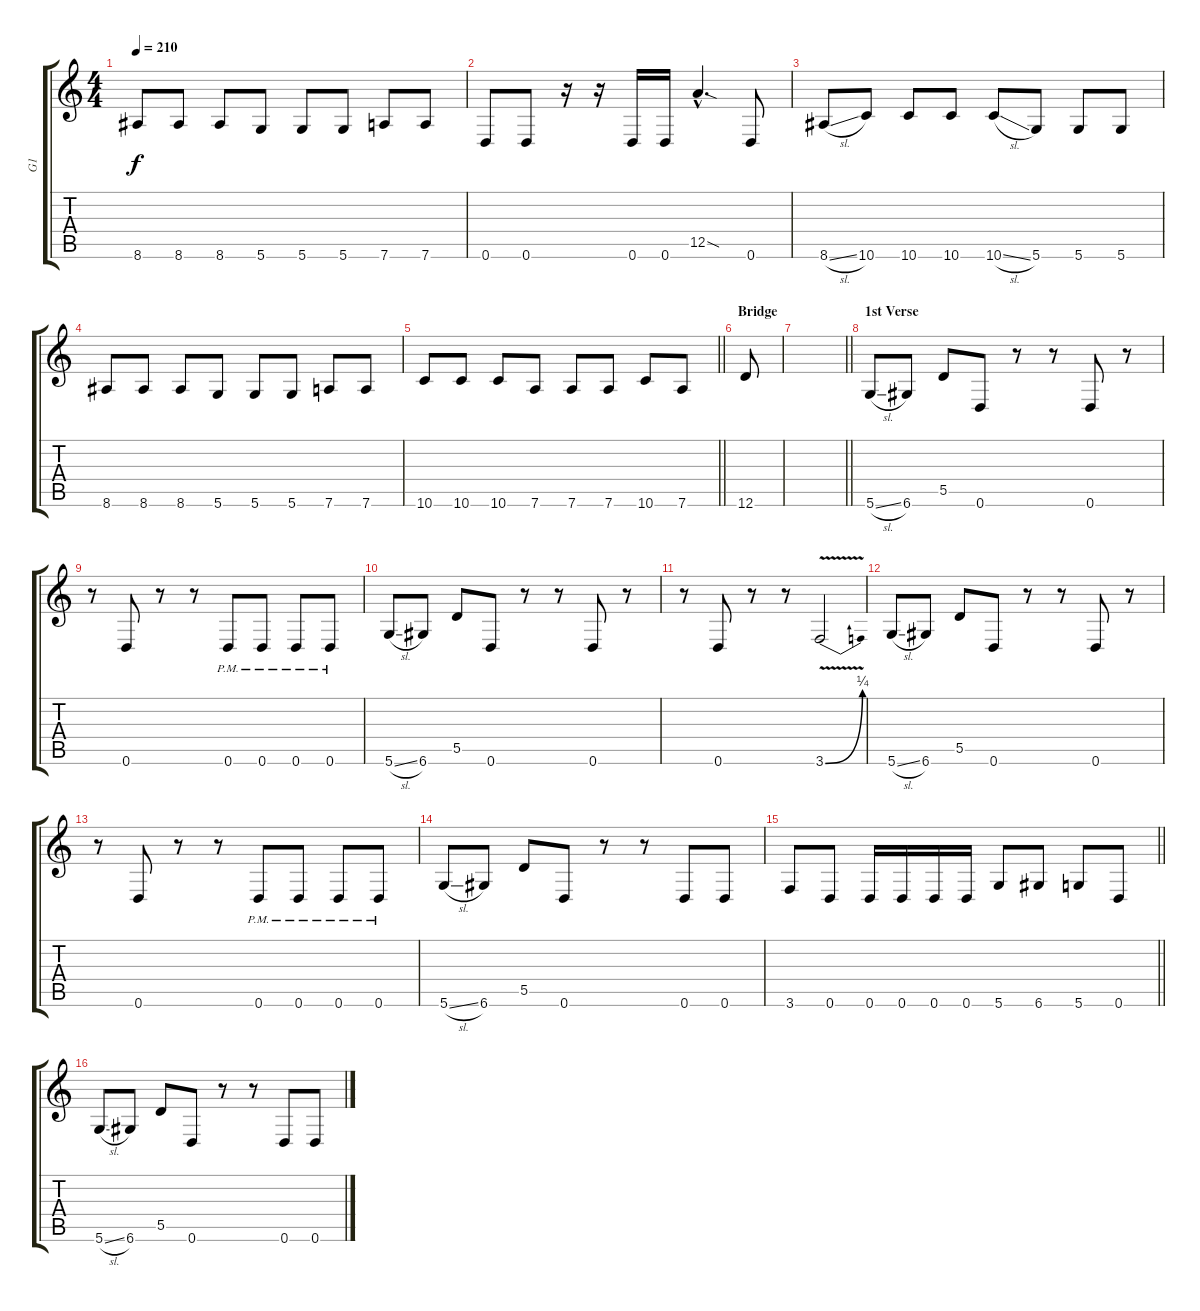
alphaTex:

\track ("G1" "G1") {instrument distortionguitar}
\staff {score tabs}
\tuning (E4 B3 G3 D3 A2 D2) {hide}
\ts (4 4)
\tempo 210
\clef g2
\ks c
8.6.8{dy f} 8.6.8 8.6.8 5.6.8 5.6.8 5.6.8 7.6.8 7.6.8 |
0.6.8 0.6.8 r.16 r.16 0.6.16 0.6.16 12.5{sod hac}.4{d} 0.6.8 |
8.6{sl}.8 10.6.8 10.6.8 10.6.8 10.6{sl}.8 5.6.8 5.6.8 5.6.8 |
8.6.8 8.6.8 8.6.8 5.6.8 5.6.8 5.6.8 7.6.8 7.6.8 |
\barLineRight lightlight
10.6.8 10.6.8 10.6.8 7.6.8 7.6.8 7.6.8 10.6.8 7.6.8 |
\section ("" "Bridge")
12.6.8 |
\barLineRight lightlight
|
\section ("" "1st Verse")
5.6{sl}.8 6.6.8 5.5.8 0.6.8 r.8 r.8 0.6.8 r.8 |
r.8 0.6.8 r.8 r.8 0.6{pm}.8 0.6{pm}.8 0.6{pm}.8 0.6{pm}.8 |
5.6{sl}.8 6.6.8 5.5.8 0.6.8 r.8 r.8 0.6.8 r.8 |
r.8 0.6.8 r.8 r.8 3.6{be (bend 0 0 60 1) v}.2 |
5.6{sl}.8 6.6.8 5.5.8 0.6.8 r.8 r.8 0.6.8 r.8 |
r.8 0.6.8 r.8 r.8 0.6{pm}.8 0.6{pm}.8 0.6{pm}.8 0.6{pm}.8 |
5.6{sl}.8 6.6.8 5.5.8 0.6.8 r.8 r.8 0.6.8 0.6.8 |
\barLineRight lightlight
3.6.8 0.6.8 0.6.16 0.6.16 0.6.16 0.6.16 5.6.8 6.6.8 5.6.8 0.6.8 |
\section ("" "")
5.6{sl}.8 6.6.8 5.5.8 0.6.8 r.8 r.8 0.6.8 0.6.8
